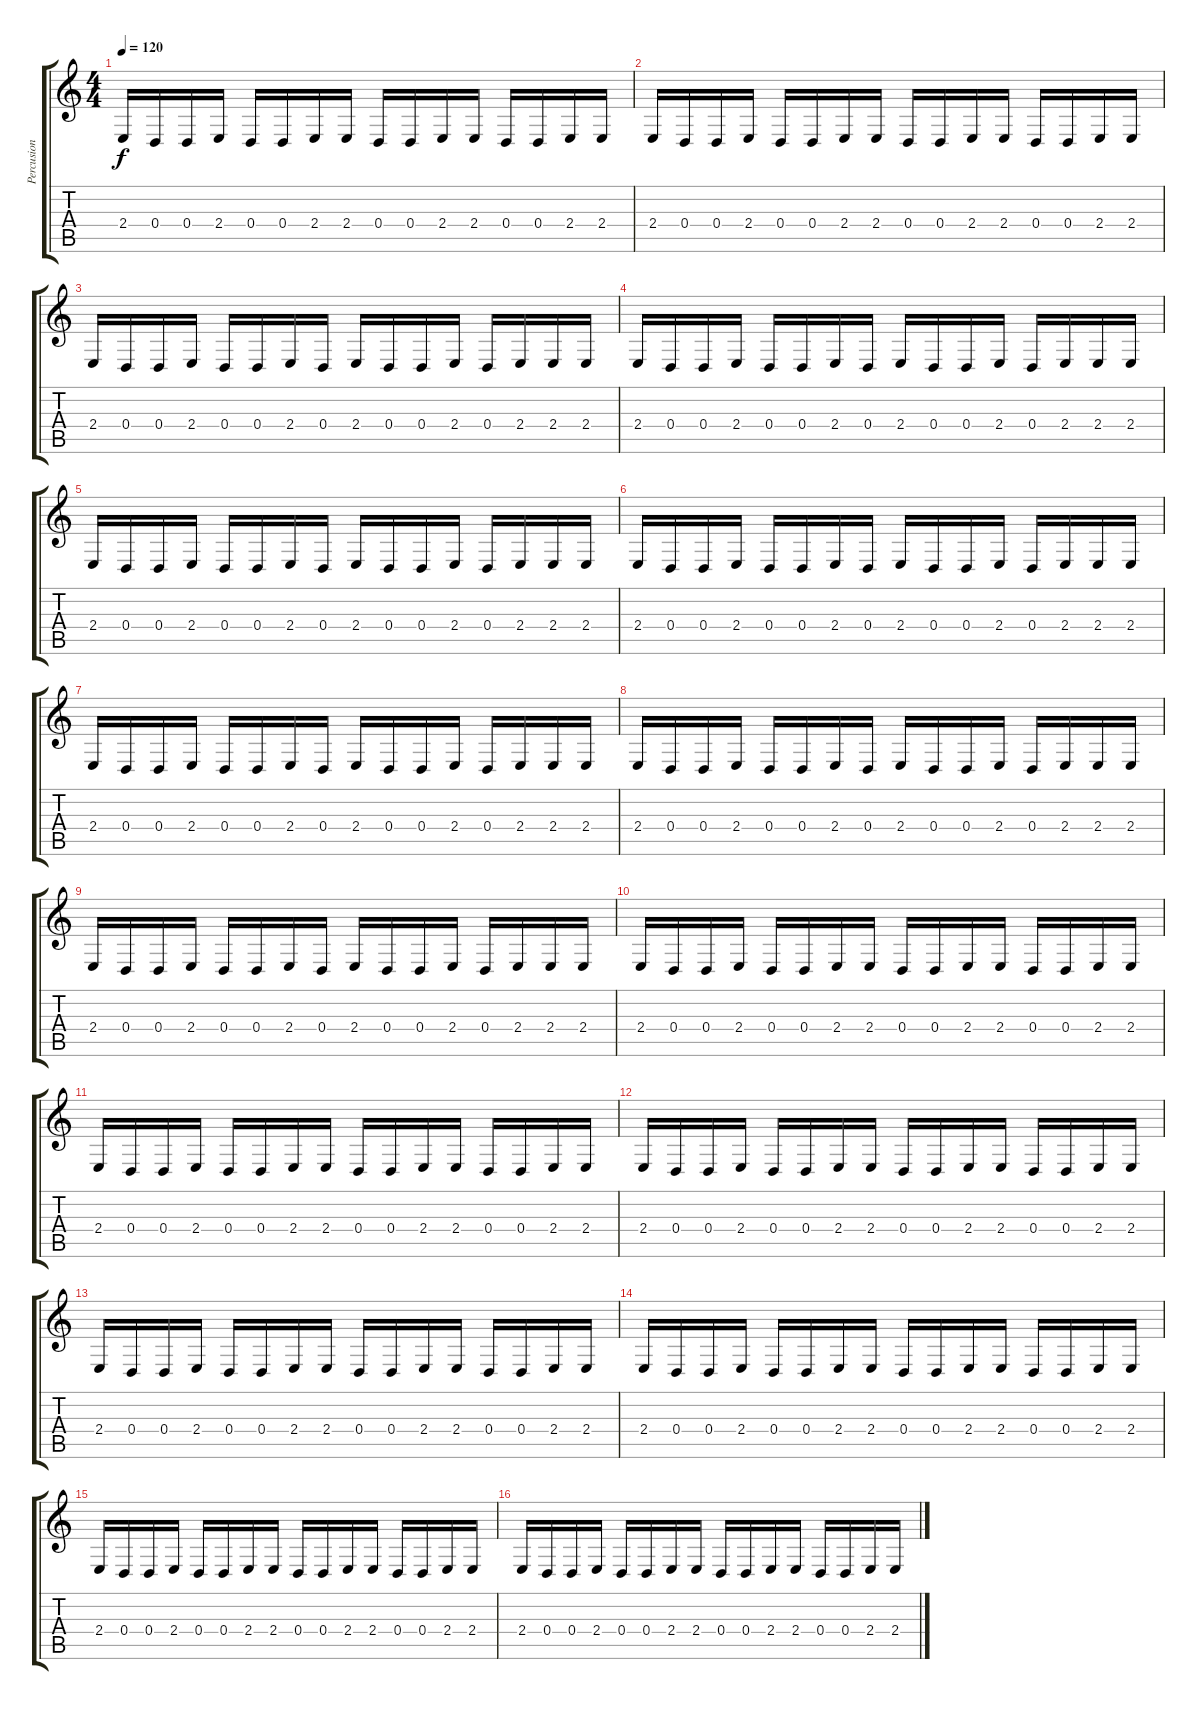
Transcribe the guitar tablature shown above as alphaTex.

\track ("Percusion 2" "Percusion ") {instrument kalimba}
\staff {score tabs}
\tuning (E4 B3 G3 D3 A2 E2) {hide}
\ts (4 4)
\tempo 120
\clef g2
\ks c
2.4.16{dy f} 0.4.16 0.4.16 2.4.16 0.4.16 0.4.16 2.4.16 2.4.16 0.4.16 0.4.16 2.4.16 2.4.16 0.4.16 0.4.16 2.4.16 2.4.16 |
2.4.16 0.4.16 0.4.16 2.4.16 0.4.16 0.4.16 2.4.16 2.4.16 0.4.16 0.4.16 2.4.16 2.4.16 0.4.16 0.4.16 2.4.16 2.4.16 |
2.4.16 0.4.16 0.4.16 2.4.16 0.4.16 0.4.16 2.4.16 0.4.16 2.4.16 0.4.16 0.4.16 2.4.16 0.4.16 2.4.16 2.4.16 2.4.16 |
2.4.16 0.4.16 0.4.16 2.4.16 0.4.16 0.4.16 2.4.16 0.4.16 2.4.16 0.4.16 0.4.16 2.4.16 0.4.16 2.4.16 2.4.16 2.4.16 |
2.4.16 0.4.16 0.4.16 2.4.16 0.4.16 0.4.16 2.4.16 0.4.16 2.4.16 0.4.16 0.4.16 2.4.16 0.4.16 2.4.16 2.4.16 2.4.16 |
2.4.16 0.4.16 0.4.16 2.4.16 0.4.16 0.4.16 2.4.16 0.4.16 2.4.16 0.4.16 0.4.16 2.4.16 0.4.16 2.4.16 2.4.16 2.4.16 |
2.4.16 0.4.16 0.4.16 2.4.16 0.4.16 0.4.16 2.4.16 0.4.16 2.4.16 0.4.16 0.4.16 2.4.16 0.4.16 2.4.16 2.4.16 2.4.16 |
2.4.16 0.4.16 0.4.16 2.4.16 0.4.16 0.4.16 2.4.16 0.4.16 2.4.16 0.4.16 0.4.16 2.4.16 0.4.16 2.4.16 2.4.16 2.4.16 |
2.4.16 0.4.16 0.4.16 2.4.16 0.4.16 0.4.16 2.4.16 0.4.16 2.4.16 0.4.16 0.4.16 2.4.16 0.4.16 2.4.16 2.4.16 2.4.16 |
2.4.16 0.4.16 0.4.16 2.4.16 0.4.16 0.4.16 2.4.16 2.4.16 0.4.16 0.4.16 2.4.16 2.4.16 0.4.16 0.4.16 2.4.16 2.4.16 |
2.4.16 0.4.16 0.4.16 2.4.16 0.4.16 0.4.16 2.4.16 2.4.16 0.4.16 0.4.16 2.4.16 2.4.16 0.4.16 0.4.16 2.4.16 2.4.16 |
2.4.16 0.4.16 0.4.16 2.4.16 0.4.16 0.4.16 2.4.16 2.4.16 0.4.16 0.4.16 2.4.16 2.4.16 0.4.16 0.4.16 2.4.16 2.4.16 |
2.4.16 0.4.16 0.4.16 2.4.16 0.4.16 0.4.16 2.4.16 2.4.16 0.4.16 0.4.16 2.4.16 2.4.16 0.4.16 0.4.16 2.4.16 2.4.16 |
2.4.16 0.4.16 0.4.16 2.4.16 0.4.16 0.4.16 2.4.16 2.4.16 0.4.16 0.4.16 2.4.16 2.4.16 0.4.16 0.4.16 2.4.16 2.4.16 |
2.4.16 0.4.16 0.4.16 2.4.16 0.4.16 0.4.16 2.4.16 2.4.16 0.4.16 0.4.16 2.4.16 2.4.16 0.4.16 0.4.16 2.4.16 2.4.16 |
2.4.16 0.4.16 0.4.16 2.4.16 0.4.16 0.4.16 2.4.16 2.4.16 0.4.16 0.4.16 2.4.16 2.4.16 0.4.16 0.4.16 2.4.16 2.4.16
